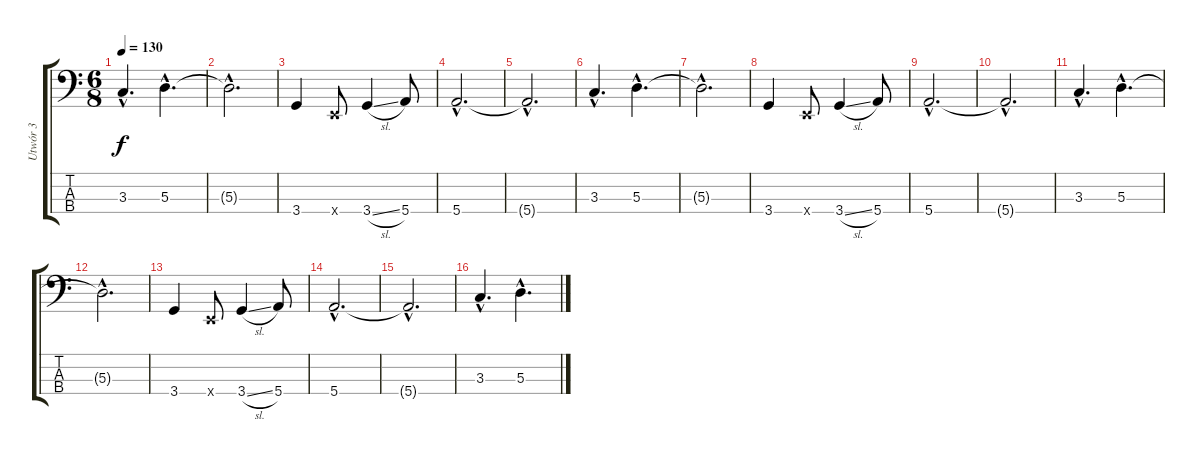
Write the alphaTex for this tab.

\track ("Utwór 3" "Utwór 3") {instrument electricbassfinger}
\staff {score tabs}
\tuning (G2 D2 A1 E1) {hide}
\ts (6 8)
\tempo 130
\clef f4
\ks c
3.3{hac}.4{d dy f} 5.3{hac}.4{d} |
5.3{hac t}.2{d} |
3.4.4 0.4{x}.8 3.4{sl}.4 5.4.8 |
5.4{hac}.2{d} |
5.4{hac t}.2{d} |
3.3{hac}.4{d} 5.3{hac}.4{d} |
5.3{hac t}.2{d} |
3.4.4 0.4{x}.8 3.4{sl}.4 5.4.8 |
5.4{hac}.2{d} |
5.4{hac t}.2{d} |
3.3{hac}.4{d} 5.3{hac}.4{d} |
5.3{hac t}.2{d} |
3.4.4 0.4{x}.8 3.4{sl}.4 5.4.8 |
5.4{hac}.2{d} |
5.4{hac t}.2{d} |
3.3{hac}.4{d} 5.3{hac}.4{d}
